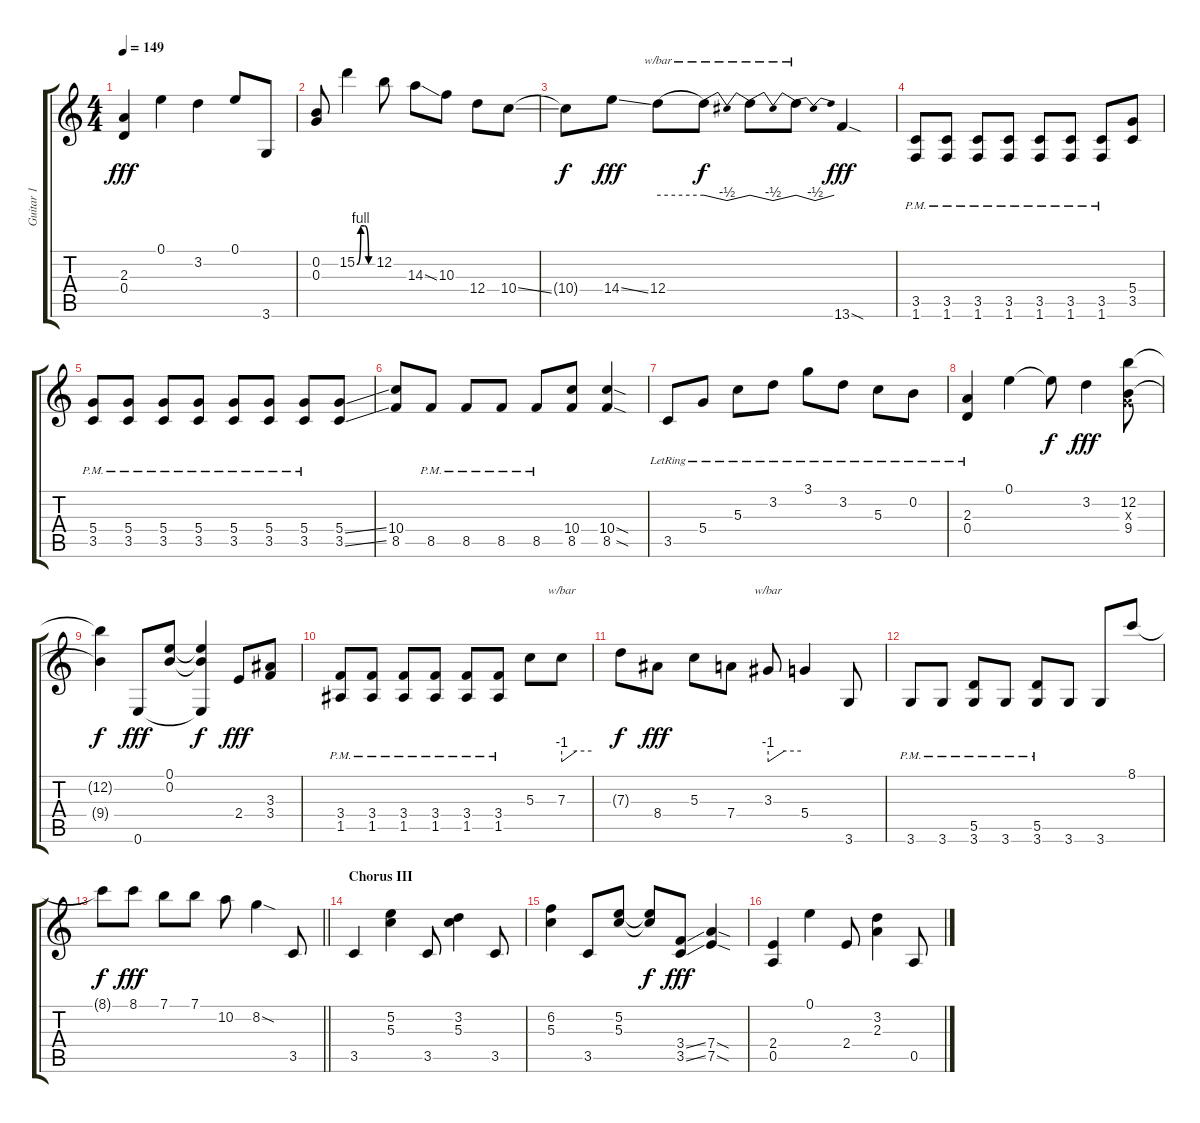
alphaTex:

\track ("Guitar 1" "Guitar 1") {instrument distortionguitar}
\staff {score tabs}
\tuning (E4 B3 G3 D3 A2 E2) {hide}
\ts (4 4)
\tempo 149
\clef g2
\ks c
(2.3 0.4).4{dy fff} 0.1.4 3.2.4 0.1.8 3.6.8 |
(0.2 0.3).8 15.2{be (custom 0 0 15 4 30 4 45 0 60 0)}.4 12.2.8 14.3{ss}.8 10.3.8 12.4.8 10.4{ss}.8 |
10.4{t}.8{dy f} 14.4{ss}.8{dy fff} 12.4.8{tbe (hold default 0 0 60 0)} 12.4{t}.8{tbe (dip default 0 0 30 -2 60 0) dy f} 12.4{t}.8{tbe (dip default 0 0 30 -2 60 0)} 12.4{t}.8{tbe (dip default 0 0 30 -2 60 0)} 13.6{sod}.4{dy fff} |
(3.5{pm} 1.6{pm}).8 (3.5{pm} 1.6{pm}).8 (3.5{pm} 1.6{pm}).8 (3.5{pm} 1.6{pm}).8 (3.5{pm} 1.6{pm}).8 (3.5{pm} 1.6{pm}).8 (3.5{pm} 1.6{pm}).8 (5.4 3.5).8 |
(5.4{pm} 3.5{pm}).8 (5.4{pm} 3.5{pm}).8 (5.4{pm} 3.5{pm}).8 (5.4{pm} 3.5{pm}).8 (5.4{pm} 3.5{pm}).8 (5.4{pm} 3.5{pm}).8 (5.4{pm} 3.5{pm}).8 (5.4{ss} 3.5{ss}).8 |
(10.4 8.5).8 8.5{pm}.8 8.5{pm}.8 8.5{pm}.8 8.5{pm}.8 (10.4 8.5).8 (10.4{sod} 8.5{sod}).4 |
3.5{lr}.8 5.4{lr}.8 5.3{lr}.8 3.2{lr}.8 3.1{lr}.8 3.2{lr}.8 5.3{lr}.8 0.2{lr}.8 |
(2.3{lr} 0.4{lr}).4 0.1.4 0.1{t}.8{dy f} 3.2.4{dy fff} (12.2 0.3{x} 9.4).8 |
(12.2{t} 9.4{t}).4{dy f} 0.6.8{dy fff} (0.1 0.2).8 (0.1{t} 0.2{t} 0.6{t}).4{dy f} 2.4.8{dy fff} (3.3 3.4).8 |
(3.4{pm} 1.5{pm}).8 (3.4{pm} 1.5{pm}).8 (3.4{pm} 1.5{pm}).8 (3.4{pm} 1.5{pm}).8 (3.4{pm} 1.5{pm}).8 (3.4{pm} 1.5{pm}).8 5.3.8 7.3.8{tbe (custom default 0 -4 30 0 60 0)} |
7.3{t}.8{dy f} 8.4.8{dy fff} 5.3.8 7.4.8 3.3.8{tbe (custom default 0 -4 30 0 60 0)} 5.4.4 3.6.8 |
3.6{pm}.8 3.6{pm}.8 (5.5{pm} 3.6{pm}).8 3.6{pm}.8 (5.5{pm} 3.6{pm}).8 3.6.8 3.6.8 8.1.8 |
\barLineRight lightlight
8.1{t}.8{dy f} 8.1.8{dy fff} 7.1.8 7.1.8 10.2.8 8.2{sod}.4 3.5.8 |
\section ("" "Chorus III")
3.5.4 (5.2 5.3).4 3.5.8 (3.2 5.3).4 3.5.8 |
(6.2 5.3).4 3.5.8 (5.2 5.3).8 (5.2{t} 5.3{t}).8{dy f} (3.4{ss} 3.5{ss}).8{dy fff} (7.4{sod} 7.5{sod}).4 |
(2.4 0.5).4 0.1.4 2.4.8 (3.2 2.3).4 0.5.8
